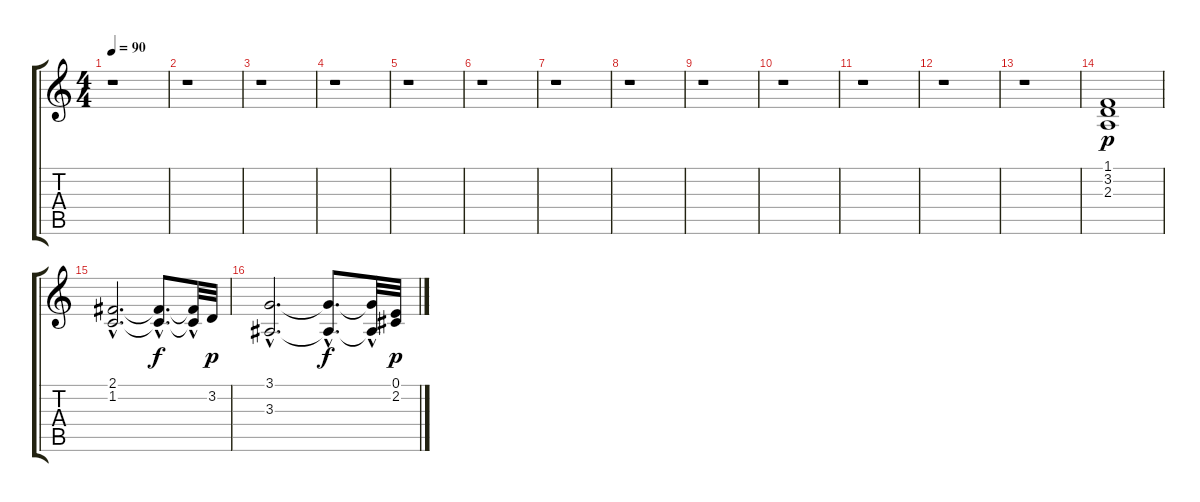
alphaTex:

\track "" {instrument stringensemble2}
\staff {score tabs}
\tuning (E4 B3 G3 D3 A2 E2) {hide}
\ts (4 4)
\tempo 90
\tempo 62
\tempo 90
\clef g2
\ks c
r.1{dy p instrument stringensemble2} |
r.1 |
r.1 |
r.1 |
r.1 |
r.1 |
r.1 |
r.1 |
r.1 |
r.1 |
r.1 |
r.1 |
r.1 |
(1.1 3.2 2.3).1 |
(2.1{hac} 1.2{hac}).2{d} (2.1{hac t} 1.2{hac t}).8{d dy f} (2.1{hac t} 1.2{t}).32 3.2.32{dy p} |
(3.1{hac} 3.3{hac}).2{d} (3.1{hac t} 3.3{hac t}).8{d dy f} (3.1{hac t} 3.3{t}).32 (0.1 2.2).32{dy p}
